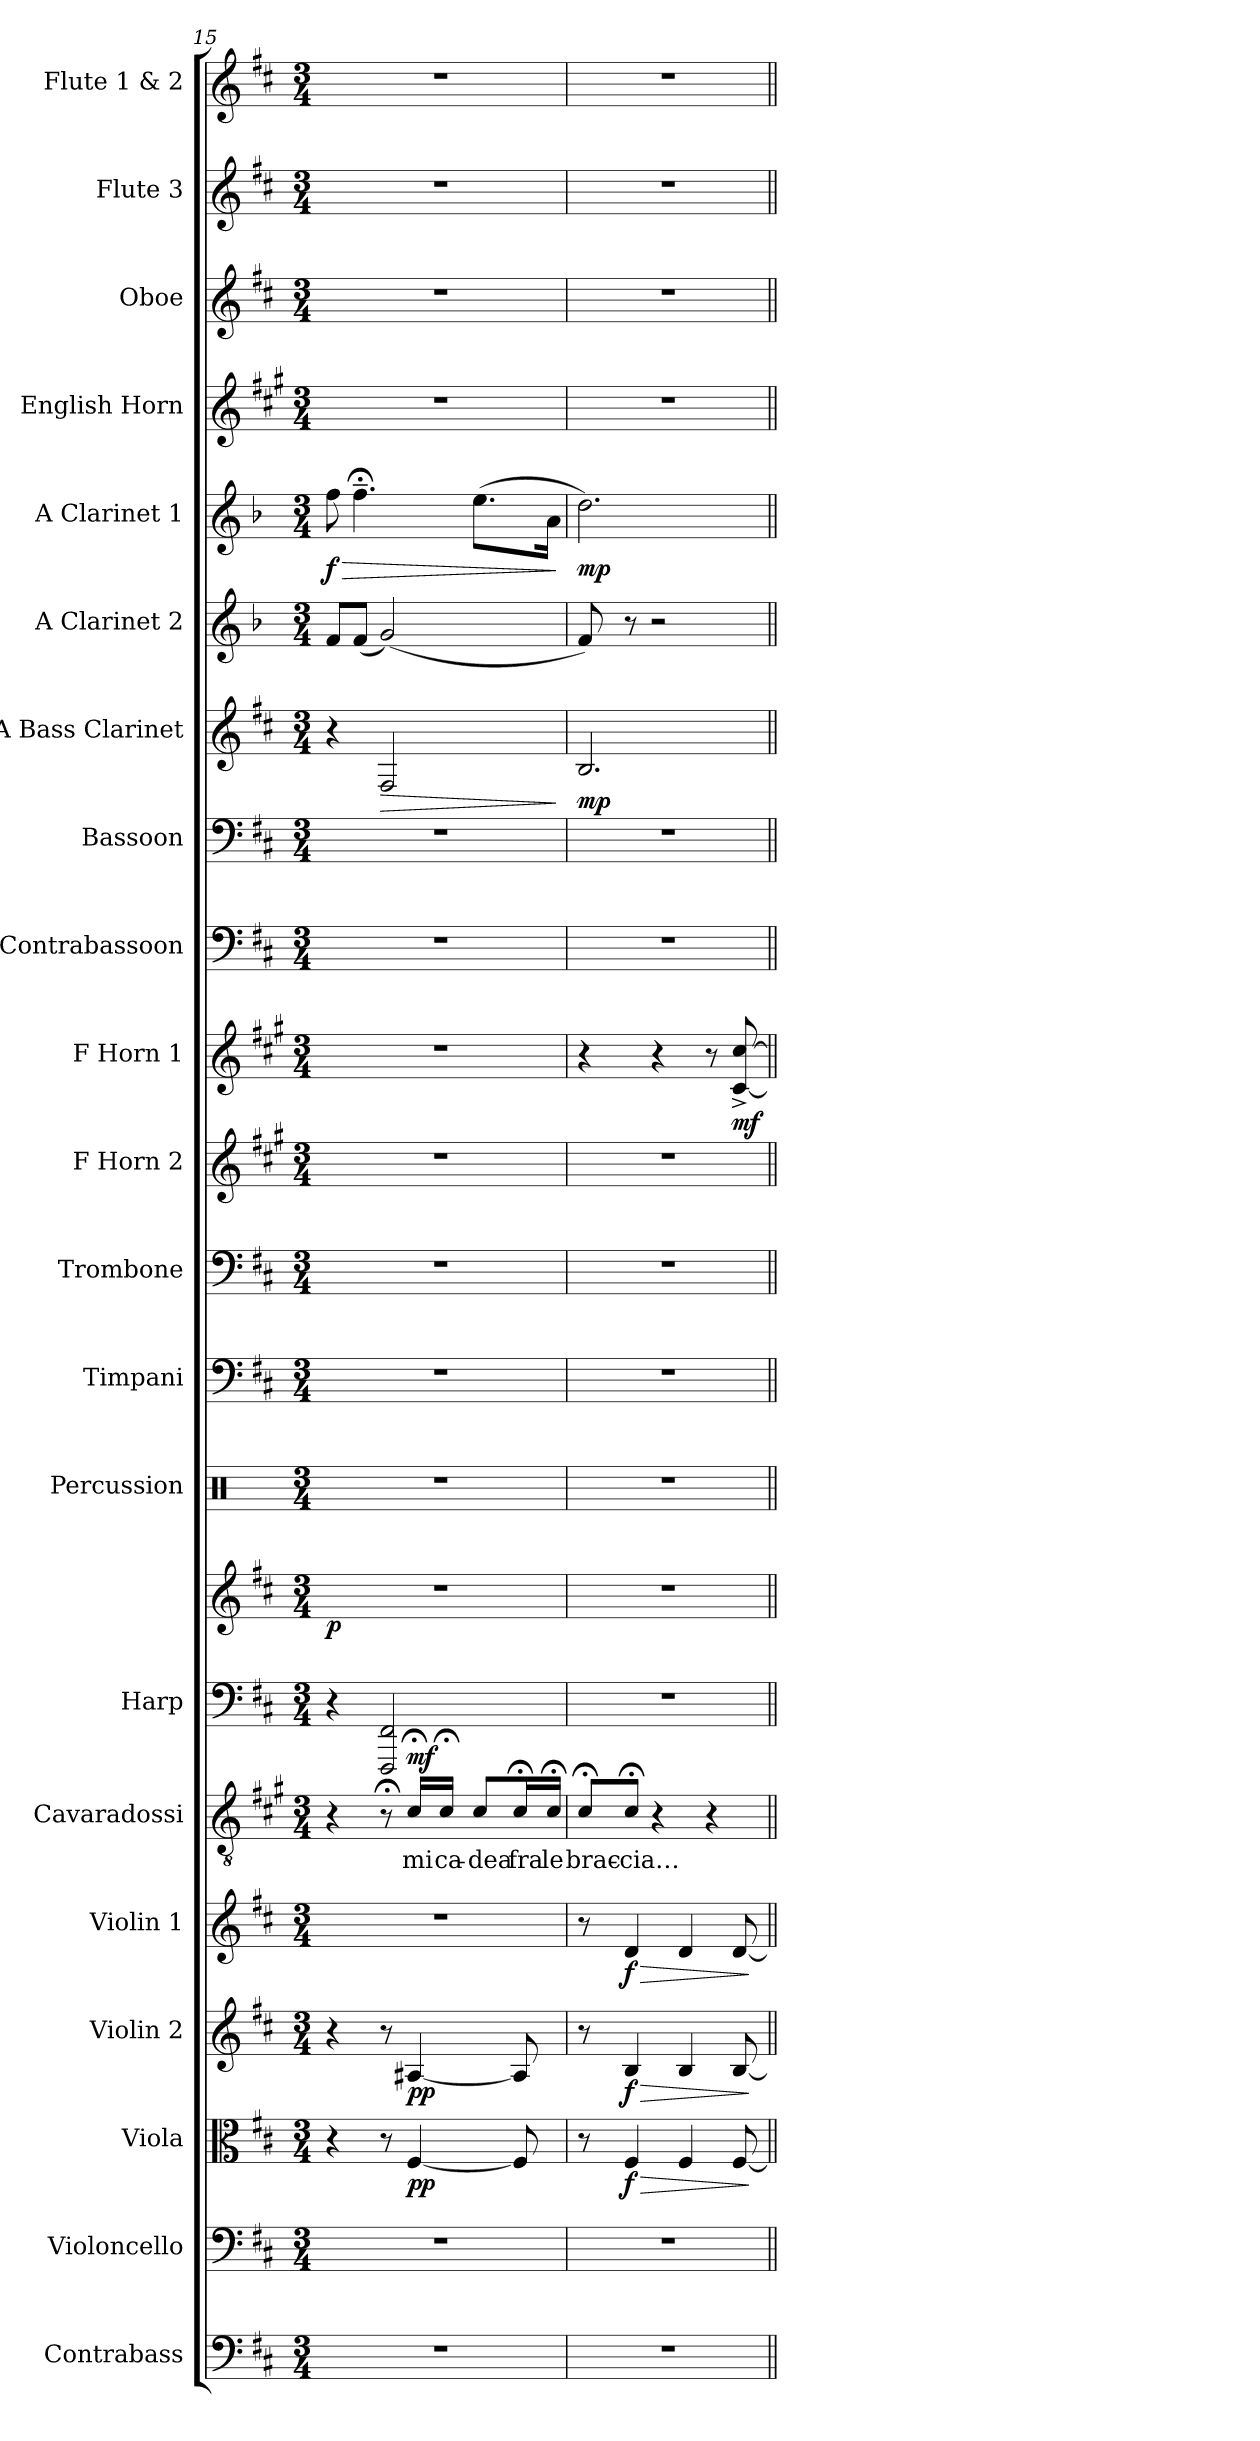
**kern	**kern	**kern	**dynam	**kern	**dynam	**kern	**dynam	**kern	**text	**dynam	**kern	**kern	**dynam	**kern	**kern	**kern	**kern	**kern	**dynam	**kern	**kern	**kern	**dynam	**kern	**kern	**dynam	**kern	**kern	**kern	**kern
*part21	*part20	*part19	*part19	*part18	*part18	*part17	*part17	*part16	*part16	*part16	*part15	*part15	*part15	*part14	*part13	*part12	*part11	*part10	*part10	*part9	*part8	*part7	*part7	*part6	*part5	*part5	*part4	*part3	*part2	*part1
*staff22	*staff21	*staff20	*staff20	*staff19	*staff19	*staff18	*staff18	*staff17	*staff17	*staff17	*staff16	*staff15	*staff15/16	*staff14	*staff13	*staff12	*staff11	*staff10	*staff10	*staff9	*staff8	*staff7	*staff7	*staff6	*staff5	*staff5	*staff4	*staff3	*staff2	*staff1
*I"Contrabass	*I"Violoncello	*I"Viola	*	*I"Violin 2	*	*I"Violin 1	*	*I"Cavaradossi	*	*	*I"Harp	*	*	*I"Percussion	*I"Timpani	*I"Trombone	*I"F Horn 2	*I"F Horn 1	*	*I"Contrabassoon	*I"Bassoon	*I"A Bass Clarinet	*	*I"A Clarinet 2	*I"A Clarinet 1	*	*I"English Horn	*I"Oboe	*I"Flute 3	*I"Flute 1 &amp; 2
*I'Cb.	*I'Vc.	*I'Vla.	*	*I'Vln. 2	*	*I'Vln. 1	*	*I'Cav.	*	*	*I'Hrp.	*	*	*I'Perc.	*I'Timp.	*I'Tbn.	*I'F Hn. 2	*I'F Hn. 1	*	*I'Cbsn.	*I'Bsn.	*I'A B. Cl.	*	*I'A Cl. 2	*I'A Cl. 1	*	*I'E. Hn.	*I'Ob.	*I'Fl. 3	*I'Fl. 1 &amp; 2
*clefF4	*clefF4	*clefC3	*	*clefG2	*	*clefG2	*	*clefGv2	*	*	*clefF4	*clefG2	*	*clefX	*clefF4	*clefF4	*clefG2	*clefG2	*	*clefF4	*clefF4	*clefG2	*	*clefG2	*clefG2	*	*clefG2	*clefG2	*clefG2	*clefG2
*ITrd7c12	*	*	*	*	*	*	*	*ITrd4c7	*	*	*	*	*	*	*	*	*ITrd4c7	*ITrd4c7	*	*ITrd7c12	*	*ITrd9c15	*	*ITrd2c3	*ITrd2c3	*	*ITrd4c7	*	*	*
*k[f#c#]	*k[f#c#]	*k[f#c#]	*	*k[f#c#]	*	*k[f#c#]	*	*k[f#c#]	*	*	*k[f#c#]	*k[f#c#]	*	*k[]	*k[f#c#]	*k[f#c#]	*k[f#c#]	*k[f#c#]	*	*k[f#c#]	*k[f#c#]	*k[f#c#]	*	*k[f#c#]	*k[f#c#]	*	*k[f#c#]	*k[f#c#]	*k[f#c#]	*k[f#c#]
*M3/4	*M3/4	*M3/4	*	*M3/4	*	*M3/4	*	*M3/4	*	*	*M3/4	*M3/4	*	*M3/4	*M3/4	*M3/4	*M3/4	*M3/4	*	*M3/4	*M3/4	*M3/4	*	*M3/4	*M3/4	*	*M3/4	*M3/4	*M3/4	*M3/4
=15	=15	=15	=15	=15	=15	=15	=15	=15	=15	=15	=15	=15	=15	=15	=15	=15	=15	=15	=15	=15	=15	=15	=15	=15	=15	=15	=15	=15	=15	=15
!	!	!	!	!	!	!	!	!	!	!	!	!	!LO:DY:b	!	!	!	!	!	!	!	!	!	!	!	!	!LO:HP:b	!	!	!	!
!	!	!	!	!	!	!	!	!	!	!	!	!	!	!	!	!	!	!	!	!	!	!	!	!	!	!LO:DY:n=1:b	!	!	!	!
2.r	2.r	4r	.	4r	.	2.r	.	4r	.	.	4r	2.r	p	2.r	2.r	2.r	2.r	2.r	.	2.r	2.r	4r	.	8d/L	8dd\	> f	2.r	2.r	2.r	2.r
.	.	.	.	.	.	.	.	.	.	.	.	.	.	.	.	.	.	.	.	.	.	.	.	(<8d/J	4.dd;<~\	.	.	.	.	.
!	!	!	!	!	!	!	!	!	!	!	!	!	!	!	!	!	!	!	!	!	!	!	!LO:HP:b	!	!	!	!	!	!	!
.	.	8r	.	8r	.	.	.	8r;<	.	.	2FFF#/ 2FF#/	.	.	.	.	.	.	.	.	.	.	2FF#/	>	(<2e/)	.	.	.	.	.	.
!	!	!	!LO:DY:b	!	!LO:DY:b	!	!	!	!LO:LY:b	!LO:DY:a	!	!	!	!	!	!	!	!	!	!	!	!	!	!	!	!	!	!	!	!
.	.	[4F#/	pp	[4A#X/	pp	.	.	16F#;</LL	-mi	mf	.	.	.	.	.	.	.	.	.	.	.	.	.	.	.	.	.	.	.	.
!	!	!	!	!	!	!	!	!	!LO:LY:b	!	!	!	!	!	!	!	!	!	!	!	!	!	!	!	!	!	!	!	!	!
.	.	.	.	.	.	.	.	16F#;</JJ	ca-	.	.	.	.	.	.	.	.	.	.	.	.	.	.	.	.	.	.	.	.	.
!	!	!	!	!	!	!	!	!	!LO:LY:b	!	!	!	!	!	!	!	!	!	!	!	!	!	!	!	!	!	!	!	!	!
.	.	.	.	.	.	.	.	8F#/L	-dea	.	.	.	.	.	.	.	.	.	.	.	.	.	.	.	(>8.cc#\L	.	.	.	.	.
!	!	!	!	!	!	!	!	!	!LO:LY:b	!	!	!	!	!	!	!	!	!	!	!	!	!	!	!	!	!	!	!	!	!
.	.	8F#/]	.	8A#/]	.	.	.	16F#;</L	fra	.	.	.	.	.	.	.	.	.	.	.	.	.	.	.	.	.	.	.	.	.
!	!	!	!	!	!	!	!	!	!LO:LY:b	!	!	!	!	!	!	!	!	!	!	!	!	!	!	!	!	!	!	!	!	!
.	.	.	.	.	.	.	.	16F#;</JJ	le	.	.	.	.	.	.	.	.	.	.	.	.	.	.	.	16f#\Jk	.	.	.	.	.
.	.	.	.	.	.	.	.	.	.	.	.	.	.	.	.	.	.	.	.	.	.	.	]	.	.	]	.	.	.	.
=16	=16	=16	=16	=16	=16	=16	=16	=16	=16	=16	=16	=16	=16	=16	=16	=16	=16	=16	=16	=16	=16	=16	=16	=16	=16	=16	=16	=16	=16	=16
!	!	!	!	!	!	!	!	!	!LO:LY:b	!	!	!	!	!	!	!	!	!	!	!	!	!	!LO:DY:b	!	!	!LO:DY:b	!	!	!	!
2.r	2.r	8r	.	8r	.	8r	.	8F#;</L	brac-	.	2.r	2.r	.	2.r	2.r	2.r	2.r	4r	.	2.r	2.r	2.BB/	mp	8d/)	2.b\)	mp	2.r	2.r	2.r	2.r
!	!	!	!LO:HP:b	!	!LO:HP:b	!	!LO:HP:b	!	!LO:LY:b	!	!	!	!	!	!	!	!	!	!	!	!	!	!	!	!	!	!	!	!	!
!	!	!	!LO:DY:n=1:b	!	!LO:DY:n=1:b	!	!LO:DY:n=1:b	!	!	!	!	!	!	!	!	!	!	!	!	!	!	!	!	!	!	!	!	!	!	!
.	.	4F#/	> f	4B/	> f	4d/	> f	8F#;</J	-cia…	.	.	.	.	.	.	.	.	.	.	.	.	.	.	8r	.	.	.	.	.	.
.	.	.	.	.	.	.	.	4r	.	.	.	.	.	.	.	.	.	4r	.	.	.	.	.	2r	.	.	.	.	.	.
.	.	4F#/	.	4B/	.	4d/	.	.	.	.	.	.	.	.	.	.	.	.	.	.	.	.	.	.	.	.	.	.	.	.
.	.	.	.	.	.	.	.	4r	.	.	.	.	.	.	.	.	.	8r	.	.	.	.	.	.	.	.	.	.	.	.
!	!	!	!	!	!	!	!	!	!	!	!	!	!	!	!	!	!	!	!LO:DY:b	!	!	!	!	!	!	!	!	!	!	!
.	.	[8F#/	.	[8B/	.	[8d/	.	.	.	.	.	.	.	.	.	.	.	[8F#/^ [8f#/^	mf	.	.	.	.	.	.	.	.	.	.	.
.	.	.	]	.	]	.	]	.	.	.	.	.	.	.	.	.	.	.	.	.	.	.	.	.	.	.	.	.	.	.
=||	=||	=||	=||	=||	=||	=||	=||	=||	=||	=||	=||	=||	=||	=||	=||	=||	=||	=||	=||	=||	=||	=||	=||	=||	=||	=||	=||	=||	=||	=||
*-	*-	*-	*-	*-	*-	*-	*-	*-	*-	*-	*-	*-	*-	*-	*-	*-	*-	*-	*-	*-	*-	*-	*-	*-	*-	*-	*-	*-	*-	*-
